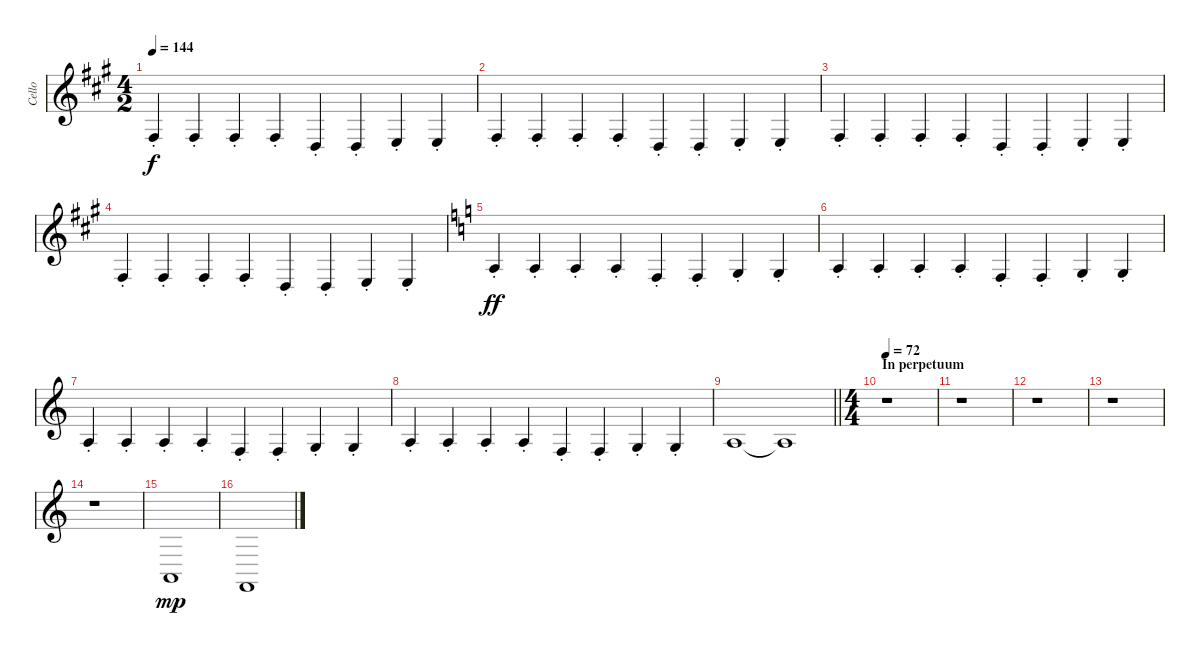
\track ("Cello" "Cello") {instrument stringensemble1}
\staff {score}
\tuning (A3 D3 G2 C2) {hide}
\ts (4 2)
\tempo 144
\clef g2
\ks f#minor
4.2{st}.4{dy f} 4.2{st}.4 4.2{st}.4 4.2{st}.4 0.2{st}.4 0.2{st}.4 2.2{st}.4 2.2{st}.4 |
4.2{st}.4 4.2{st}.4 4.2{st}.4 4.2{st}.4 0.2{st}.4 0.2{st}.4 2.2{st}.4 2.2{st}.4 |
4.2{st}.4 4.2{st}.4 4.2{st}.4 4.2{st}.4 0.2{st}.4 0.2{st}.4 2.2{st}.4 2.2{st}.4 |
4.2{st}.4 4.2{st}.4 4.2{st}.4 4.2{st}.4 0.2{st}.4 0.2{st}.4 2.2{st}.4 2.2{st}.4 |
\ks aminor
7.2{st}.4{dy ff} 7.2{st}.4 7.2{st}.4 7.2{st}.4 3.2{st}.4 3.2{st}.4 5.2{st}.4 5.2{st}.4 |
7.2{st}.4 7.2{st}.4 7.2{st}.4 7.2{st}.4 3.2{st}.4 3.2{st}.4 5.2{st}.4 5.2{st}.4 |
7.2{st}.4 7.2{st}.4 7.2{st}.4 7.2{st}.4 3.2{st}.4 3.2{st}.4 5.2{st}.4 5.2{st}.4 |
7.2{st}.4 7.2{st}.4 7.2{st}.4 7.2{st}.4 3.2{st}.4 3.2{st}.4 5.2{st}.4 5.2{st}.4 |
\barLineRight lightlight
7.2.1 7.2{t}.1 |
\ts (4 4)
\section ("" "In perpetuum")
\tempo 72
r.1 |
r.1 |
r.1 |
r.1 |
r.1 |
2.3.1{dy mp} |
5.4.1
